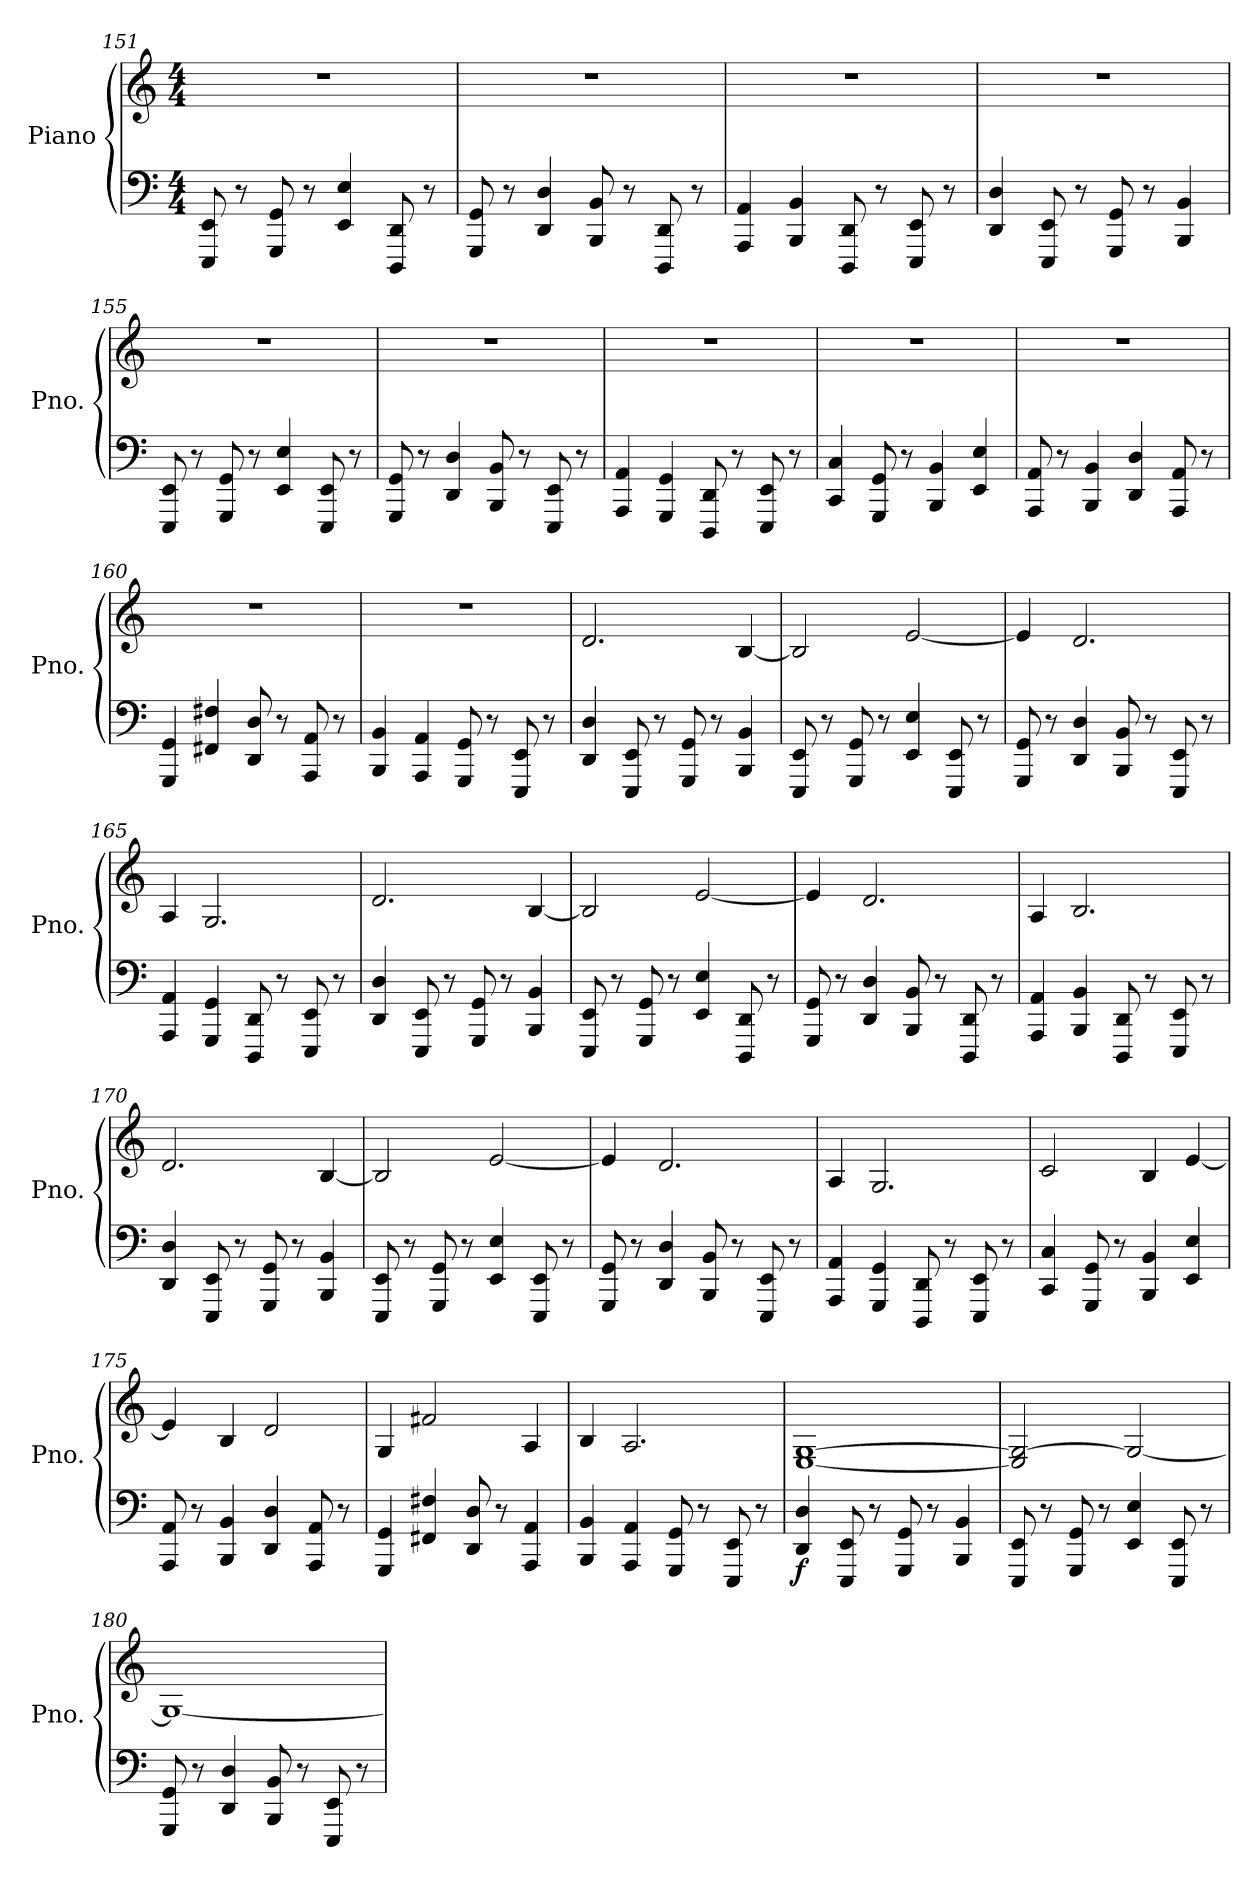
**kern	**kern	**dynam
*part1	*part1	*part1
*staff2	*staff1	*staff1/2
*I"Piano	*	*
*I'Pno.	*	*
*clefF4	*clefG2	*
*k[]	*k[]	*
*M4/4	*M4/4	*
=151	=151	=151
8EEE/ 8EE/	1r	.
8r	.	.
8GGG/ 8GG/	.	.
8r	.	.
4EE/ 4E/	.	.
8DDD/ 8DD/	.	.
8r	.	.
=152	=152	=152
8GGG/ 8GG/	1r	.
8r	.	.
4DD/ 4D/	.	.
8BBB/ 8BB/	.	.
8r	.	.
8DDD/ 8DD/	.	.
8r	.	.
=153	=153	=153
4AAA/ 4AA/	1r	.
4BBB/ 4BB/	.	.
8DDD/ 8DD/	.	.
8r	.	.
8EEE/ 8EE/	.	.
8r	.	.
=154	=154	=154
4DD/ 4D/	1r	.
8EEE/ 8EE/	.	.
8r	.	.
8GGG/ 8GG/	.	.
8r	.	.
4BBB/ 4BB/	.	.
!!LO:LB:g=z
=155	=155	=155
8EEE/ 8EE/	1r	.
8r	.	.
8GGG/ 8GG/	.	.
8r	.	.
4EE/ 4E/	.	.
8EEE/ 8EE/	.	.
8r	.	.
=156	=156	=156
8GGG/ 8GG/	1r	.
8r	.	.
4DD/ 4D/	.	.
8BBB/ 8BB/	.	.
8r	.	.
8EEE/ 8EE/	.	.
8r	.	.
=157	=157	=157
4AAA/ 4AA/	1r	.
4GGG/ 4GG/	.	.
8DDD/ 8DD/	.	.
8r	.	.
8EEE/ 8EE/	.	.
8r	.	.
=158	=158	=158
4CC/ 4C/	1r	.
8GGG/ 8GG/	.	.
8r	.	.
4BBB/ 4BB/	.	.
4EE/ 4E/	.	.
=159	=159	=159
8AAA/ 8AA/	1r	.
8r	.	.
4BBB/ 4BB/	.	.
4DD/ 4D/	.	.
8AAA/ 8AA/	.	.
8r	.	.
!!LO:LB:g=z
=160	=160	=160
4GGG/ 4GG/	1r	.
4FF#X/ 4F#X/	.	.
8DD/ 8D/	.	.
8r	.	.
8AAA/ 8AA/	.	.
8r	.	.
=161	=161	=161
4BBB/ 4BB/	1r	.
4AAA/ 4AA/	.	.
8GGG/ 8GG/	.	.
8r	.	.
8EEE/ 8EE/	.	.
8r	.	.
=162	=162	=162
4DD/ 4D/	2.d/	.
8EEE/ 8EE/	.	.
8r	.	.
8GGG/ 8GG/	.	.
8r	.	.
4BBB/ 4BB/	[4B/	.
=163	=163	=163
8EEE/ 8EE/	2B/]	.
8r	.	.
8GGG/ 8GG/	.	.
8r	.	.
4EE/ 4E/	[2e/	.
8EEE/ 8EE/	.	.
8r	.	.
=164	=164	=164
8GGG/ 8GG/	4e/]	.
8r	.	.
4DD/ 4D/	2.d/	.
8BBB/ 8BB/	.	.
8r	.	.
8EEE/ 8EE/	.	.
8r	.	.
!!LO:LB:g=z
=165	=165	=165
4AAA/ 4AA/	4A/	.
4GGG/ 4GG/	2.G/	.
8DDD/ 8DD/	.	.
8r	.	.
8EEE/ 8EE/	.	.
8r	.	.
=166	=166	=166
4DD/ 4D/	2.d/	.
8EEE/ 8EE/	.	.
8r	.	.
8GGG/ 8GG/	.	.
8r	.	.
4BBB/ 4BB/	[4B/	.
=167	=167	=167
8EEE/ 8EE/	2B/]	.
8r	.	.
8GGG/ 8GG/	.	.
8r	.	.
4EE/ 4E/	[2e/	.
8DDD/ 8DD/	.	.
8r	.	.
=168	=168	=168
8GGG/ 8GG/	4e/]	.
8r	.	.
4DD/ 4D/	2.d/	.
8BBB/ 8BB/	.	.
8r	.	.
8DDD/ 8DD/	.	.
8r	.	.
=169	=169	=169
4AAA/ 4AA/	4A/	.
4BBB/ 4BB/	2.B/	.
8DDD/ 8DD/	.	.
8r	.	.
8EEE/ 8EE/	.	.
8r	.	.
!!LO:PB:g=z
=170	=170	=170
4DD/ 4D/	2.d/	.
8EEE/ 8EE/	.	.
8r	.	.
8GGG/ 8GG/	.	.
8r	.	.
4BBB/ 4BB/	[4B/	.
=171	=171	=171
8EEE/ 8EE/	2B/]	.
8r	.	.
8GGG/ 8GG/	.	.
8r	.	.
4EE/ 4E/	[2e/	.
8EEE/ 8EE/	.	.
8r	.	.
=172	=172	=172
8GGG/ 8GG/	4e/]	.
8r	.	.
4DD/ 4D/	2.d/	.
8BBB/ 8BB/	.	.
8r	.	.
8EEE/ 8EE/	.	.
8r	.	.
=173	=173	=173
4AAA/ 4AA/	4A/	.
4GGG/ 4GG/	2.G/	.
8DDD/ 8DD/	.	.
8r	.	.
8EEE/ 8EE/	.	.
8r	.	.
=174	=174	=174
4CC/ 4C/	2c/	.
8GGG/ 8GG/	.	.
8r	.	.
4BBB/ 4BB/	4B/	.
4EE/ 4E/	[4e/	.
!!LO:LB:g=z
=175	=175	=175
8AAA/ 8AA/	4e/]	.
8r	.	.
4BBB/ 4BB/	4B/	.
4DD/ 4D/	2d/	.
8AAA/ 8AA/	.	.
8r	.	.
=176	=176	=176
4GGG/ 4GG/	4G/	.
4FF#X/ 4F#X/	2f#X/	.
8DD/ 8D/	.	.
8r	.	.
4AAA/ 4AA/	4A/	.
=177	=177	=177
4BBB/ 4BB/	4B/	.
4AAA/ 4AA/	2.A/	.
8GGG/ 8GG/	.	.
8r	.	.
8EEE/ 8EE/	.	.
8r	.	.
=178	=178	=178
!	!	!LO:DY:b=2
4DD/ 4D/	[1E [1G	f
8EEE/ 8EE/	.	.
8r	.	.
8GGG/ 8GG/	.	.
8r	.	.
4BBB/ 4BB/	.	.
=179	=179	=179
8EEE/ 8EE/	2E/] 2G/_	.
8r	.	.
8GGG/ 8GG/	.	.
8r	.	.
4EE/ 4E/	2G/_	.
8EEE/ 8EE/	.	.
8r	.	.
!!LO:LB:g=z
=180	=180	=180
8GGG/ 8GG/	1G_	.
8r	.	.
4DD/ 4D/	.	.
8BBB/ 8BB/	.	.
8r	.	.
8EEE/ 8EE/	.	.
8r	.	.
=	=	=
*-	*-	*-
